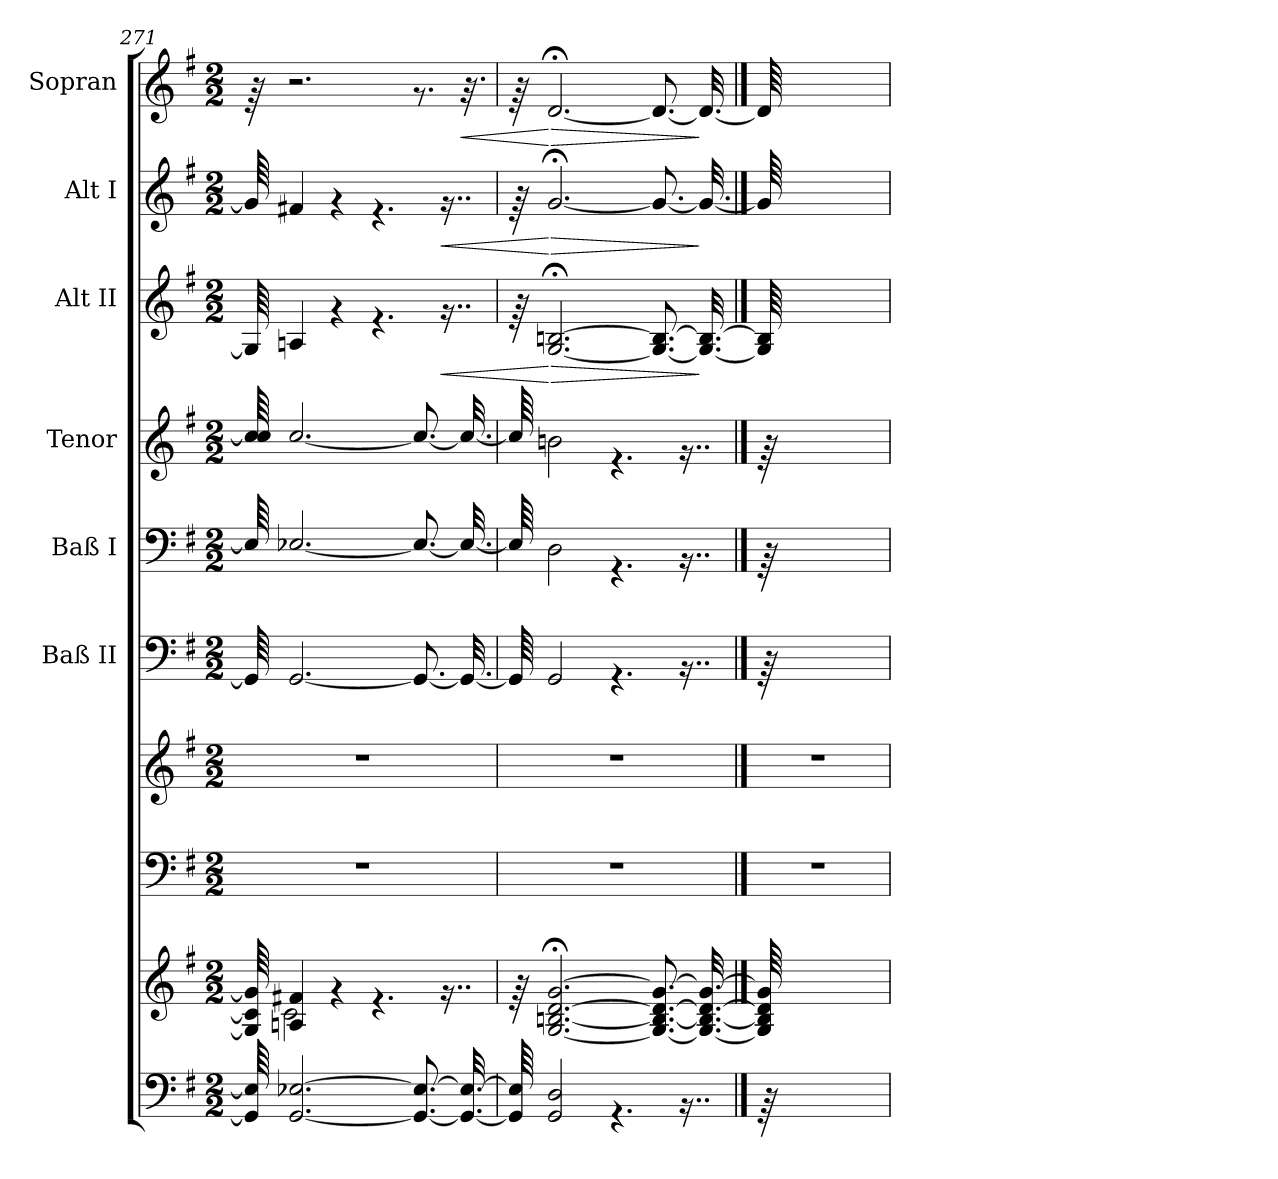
**kern	**kern	**kern	**kern	**kern	**kern	**kern	**kern	**dynam	**kern	**dynam	**kern	**dynam
*part10	*part9	*part8	*part7	*part6	*part5	*part4	*part3	*part3	*part2	*part2	*part1	*part1
*staff10	*staff9	*staff8	*staff7	*staff6	*staff5	*staff4	*staff3	*staff3	*staff2	*staff2	*staff1	*staff1
*	*	*	*	*I"Baß II	*I"Baß I	*I"Tenor	*I"Alt II	*	*I"Alt I	*	*I"Sopran	*
*	*	*	*	*I'B.II	*I'B.I	*I'T	*I'A.II	*	*I'A.I	*	*I'S	*
*clefF4	*clefG2	*clefF4	*clefG2	*clefF4	*clefF4	*clefG2	*clefG2	*	*clefG2	*	*clefG2	*
*k[f#]	*k[f#]	*k[f#]	*k[f#]	*k[f#]	*k[f#]	*k[f#]	*k[f#]	*	*k[f#]	*	*k[f#]	*
*G:	*G:	*G:	*G:	*G:	*G:	*G:	*G:	*	*G:	*	*G:	*
*M2/2	*M2/2	*M2/2	*M2/2	*M2/2	*M2/2	*M2/2	*M2/2	*	*M2/2	*	*M2/2	*
=271	=271	=271	=271	=271	=271	=271	=271	=271	=271	=271	=271	=271
*	*^	*	*	*	*	*	*	*	*	*	*	*
64GG/] 64E-/]	64G/] 64c/] 64g/]	64ryy	1r	1r	64GG/]	64E-/]	64cc/] 64cc/	64G/]	.	64g/]	.	64rf	.
[<2.GG/ [<2.E-/	4An/ 4f#X/	2c\	.	.	[<2.GG/	[<2.E-/	[<2.cc/	4An/	.	4f#X/	.	2.r	.
.	4rf	.	.	.	.	.	.	4rf	.	4rf	.	.	.
.	4.rf	4ryy	.	.	.	.	.	4.rf	.	4.rf	.	.	.
8.GG/_ 8.E-/_	.	8...ryy	.	.	8.GG/_	8.E-/_	8.cc/_	.	.	.	.	8.rf	.
!	!	!	!	!	!	!	!	!	!LO:HP:b	!	!LO:HP:b	!	!
.	16..rf	.	.	.	.	.	.	16..rf	<	16..rf	<	.	.
!	!	!	!	!	!	!	!	!	!	!	!	!	!LO:HP:b
32.GG/_ 32.E-/_	.	.	.	.	32.GG/_	32.E-/_	32.cc/_	.	.	.	.	32.rf	<
*	*v	*v	*	*	*	*	*	*	*	*	*	*	*
=272!	=272!	=272!	=272!	=272!	=272!	=272!	=272!	=272!	=272!	=272!	=272!	=272!
64GG/] 64E-/]	64rf	1r	1r	64GG/]	64E-/]	64cc/]	64rf	.	64rf	.	64rf	.
!	!	!	!	!	!	!	!	!LO:HP:n=1:b	!	!LO:HP:n=1:b	!	!LO:HP:n=1:b
2GG/ 2D/	[<2.G/;< [<2.Bn/;< [<2.d/;< [<2.g/;<	.	.	2GG/	2D\	2bn\	[<2.G/;< [<2.Bn/;<	[ >	[<2.g;</	[ >	[<2.d;</	[ >
4.rAA	.	.	.	4.rAA	4.rAA	4.rf	.	.	.	.	.	.
.	8.G/_ 8.B/_ 8.d/_ 8.g/_	.	.	.	.	.	8.G/_ 8.B/_	.	8.g/_	.	8.d/_	.
16..rAA	.	.	.	16..rAA	16..rAA	16..rf	.	.	.	.	.	.
.	32.G/_ 32.B/_ 32.d/_ 32.g/_	.	.	.	.	.	32.G/_ 32.B/_	]	32.g/_	]	32.d/_	]
==273	==273	==273	==273	==273	==273	==273	==273	==273	==273	==273	==273	==273
64rAA	64G/] 64B/] 64d/] 64g/]	1r	1r	64rAA	64rAA	64rf	64G/] 64B/]	.	64g/]	.	64d/]	.
2ryy	2ryy	.	.	2ryy	2ryy	2ryy	2ryy	.	2ryy	.	2ryy	.
64%31ryy	64%31ryy	.	.	64%31ryy	64%31ryy	64%31ryy	64%31ryy	.	64%31ryy	.	64%31ryy	.
=	=	=	=	=	=	=	=	=	=	=	=	=
*-	*-	*-	*-	*-	*-	*-	*-	*-	*-	*-	*-	*-
